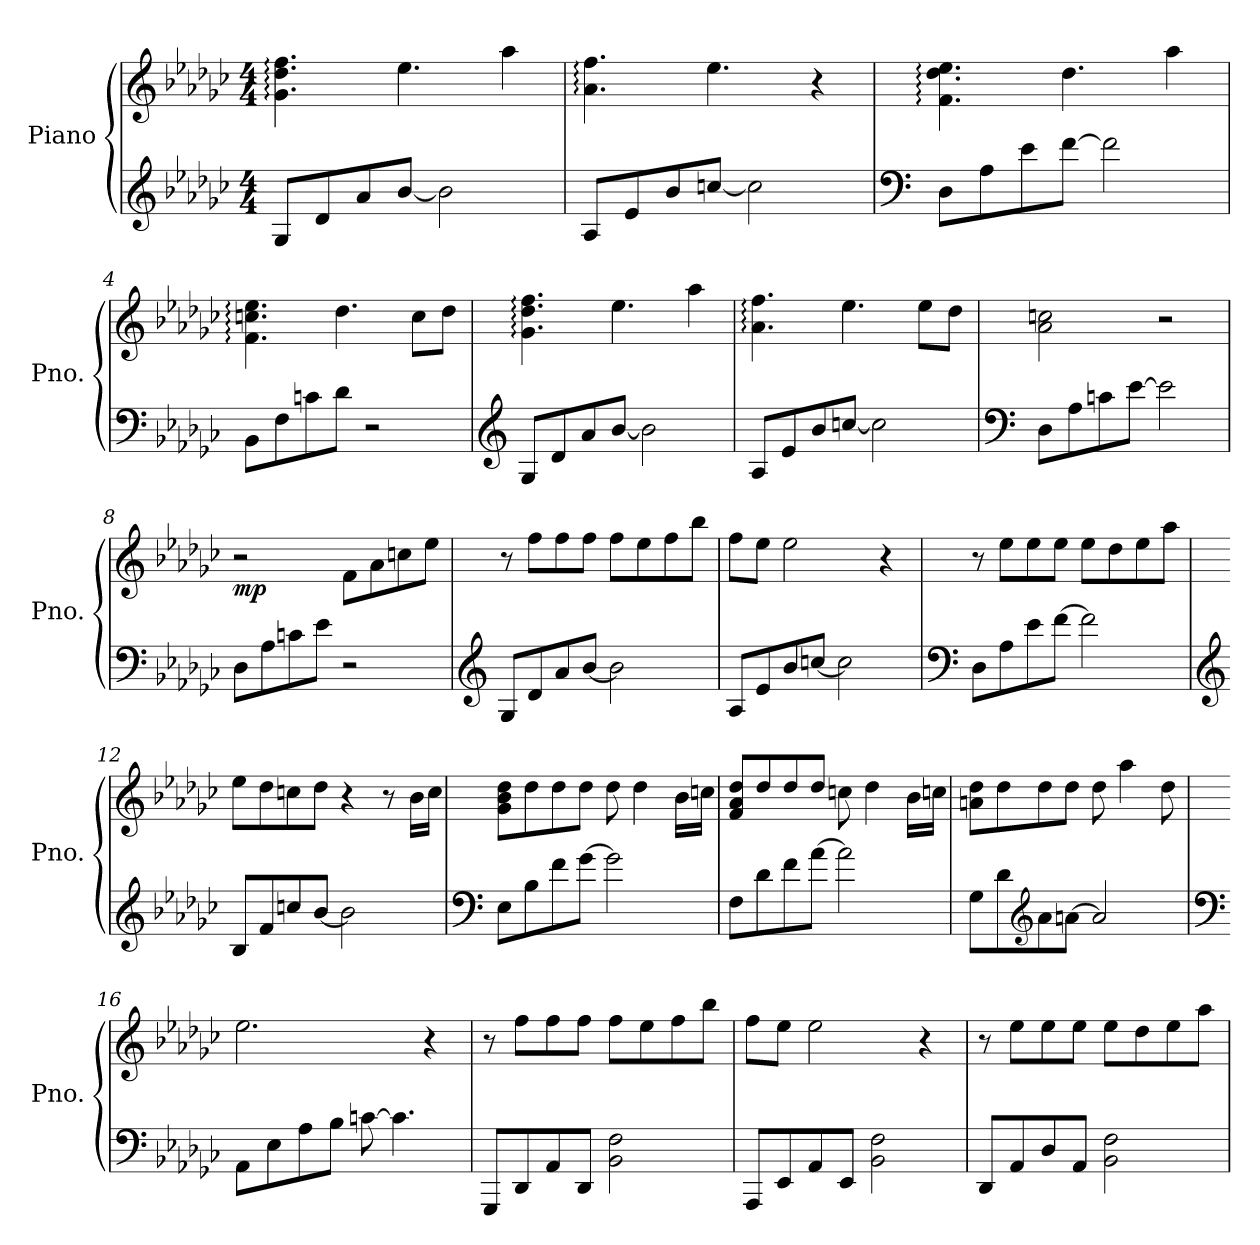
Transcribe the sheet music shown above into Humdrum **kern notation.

**kern	**kern	**dynam
*part1	*part1	*part1
*staff2	*staff1	*staff1/2
*I"Piano	*	*
*I'Pno.	*	*
*clefG2	*clefG2	*
*k[b-e-a-d-g-c-]	*k[b-e-a-d-g-c-]	*
*M4/4	*M4/4	*
*MM90	*MM90	*
=1	=1	=1
!	!	!LO:DY:b=2
!	!	!LO:DY:n=1:b
8G-/L	4.g-\: 4.dd-\: 4.ff\:	p mp
8d-/	.	.
8a-/	.	.
[8b-/J	4.ee-\	.
2b-\]	.	.
.	4aa-\	.
=2	=2	=2
8A-/L	4.a-\: 4.ff\:	.
8e-/	.	.
8b-/	.	.
[8ccn/J	4.ee-\	.
2cc\]	.	.
.	4r	.
=3	=3	=3
*clefF4	*	*
8D-\L	4.f\: 4.dd-\: 4.ee-\:	.
8A-\	.	.
8e-\	.	.
[8f\J	4.dd-\	.
2f\]	.	.
.	4aa-\	.
=4	=4	=4
8BB-\L	4.f\: 4.ccn\: 4.ee-\:	.
8F\	.	.
8cn\	.	.
8d-\J	4.dd-\	.
2r	.	.
.	8cc\L	.
.	8dd-\J	.
!!LO:LB:g=z
=5	=5	=5
*clefG2	*	*
8G-/L	4.g-\: 4.dd-\: 4.ff\:	.
8d-/	.	.
8a-/	.	.
[8b-/J	4.ee-\	.
2b-\]	.	.
.	4aa-\	.
=6	=6	=6
8A-/L	4.a-\: 4.ff\:	.
8e-/	.	.
8b-/	.	.
[8ccn/J	4.ee-\	.
2cc\]	.	.
.	8ee-\L	.
.	8dd-\J	.
=7	=7	=7
*clefF4	*	*
8D-\L	2a-\ 2ccn\	.
8A-\	.	.
8cn\	.	.
[8e-\J	.	.
2e-\]	2r	.
=8	=8	=8
!	!	!LO:DY:b
8D-\L	2r	mp
8A-\	.	.
8cn\	.	.
8e-\J	.	.
2r	8f\L	.
.	8a-\	.
.	8ccn\	.
.	8ee-\J	.
!!LO:LB:g=z
=9	=9	=9
*clefG2	*	*
!	!	!LO:DY:b=2
!	!	!LO:DY:n=1:b
8G-/L	8r	mp mf
8d-/	8ff\L	.
8a-/	8ff\	.
[8b-/J	8ff\J	.
2b-\]	8ff\L	.
.	8ee-\	.
.	8ff\	.
.	8bb-\J	.
=10	=10	=10
8A-/L	8ff\L	.
8e-/	8ee-\J	.
8b-/	2ee-\	.
[8ccn/J	.	.
2cc\]	.	.
.	4r	.
=11	=11	=11
*clefF4	*	*
8D-\L	8r	.
8A-\	8ee-\L	.
8e-\	8ee-\	.
[8f\J	8ee-\J	.
2f\]	8ee-\L	.
.	8dd-\	.
.	8ee-\	.
.	8aa-\J	.
=12	=12	=12
*clefG2	*	*
8B-/L	8ee-\L	.
8f/	8dd-\	.
8ccn/	8ccn\	.
[8b-/J	8dd-\J	.
2b-\]	4r	.
.	8r	.
.	16b-\LL	.
.	16cc\JJ	.
!!LO:LB:g=z
=13	=13	=13
*clefF4	*	*
8E-\L	8g-\ 8b-\ 8dd-\L	.
8B-\	8dd-\	.
8f\	8dd-\	.
[8g-\J	8dd-\J	.
2g-\]	8dd-\	.
.	4dd-\	.
.	16b-\LL	.
.	16ccn\JJ	.
=14	=14	=14
8F\L	8f/ 8a-/ 8dd-/L	.
8d-\	8dd-/	.
8f\	8dd-/	.
[8a-\J	8dd-/J	.
2a-\]	8ccn\	.
.	4dd-\	.
.	16b-\LL	.
.	16ccn\JJ	.
=15	=15	=15
8G-\L	8an\ 8dd-\L	.
8d-\	8dd-\	.
*clefG2	*	*
8a-\	8dd-\	.
[8an\J	8dd-\J	.
2a/]	8dd-\	.
.	4aa-\	.
.	8dd-\	.
=16	=16	=16
*clefF4	*	*
8AA-\L	2.ee-\	.
8E-\	.	.
8A-\	.	.
8B-\J	.	.
[8cn\	.	.
4.c\]	.	.
.	4r	.
!!LO:LB:g=z
=17	=17	=17
!	!	!LO:DY:b=2
!	!	!LO:DY:n=1:b
8GGG-/L	8r	mp f
8DD-/	8ff\L	.
8AA-/	8ff\	.
8DD-/J	8ff\J	.
2BB-\ 2F\	8ff\L	.
.	8ee-\	.
.	8ff\	.
.	8bb-\J	.
=18	=18	=18
8AAA-/L	8ff\L	.
8EE-/	8ee-\J	.
8AA-/	2ee-\	.
8EE-/J	.	.
2BB-\ 2F\	.	.
.	4r	.
=19	=19	=19
8DD-/L	8r	.
8AA-/	8ee-\L	.
8D-/	8ee-\	.
8AA-/J	8ee-\J	.
2BB-\ 2F\	8ee-\L	.
.	8dd-\	.
.	8ee-\	.
.	8aa-\J	.
=	=	=
*-	*-	*-
